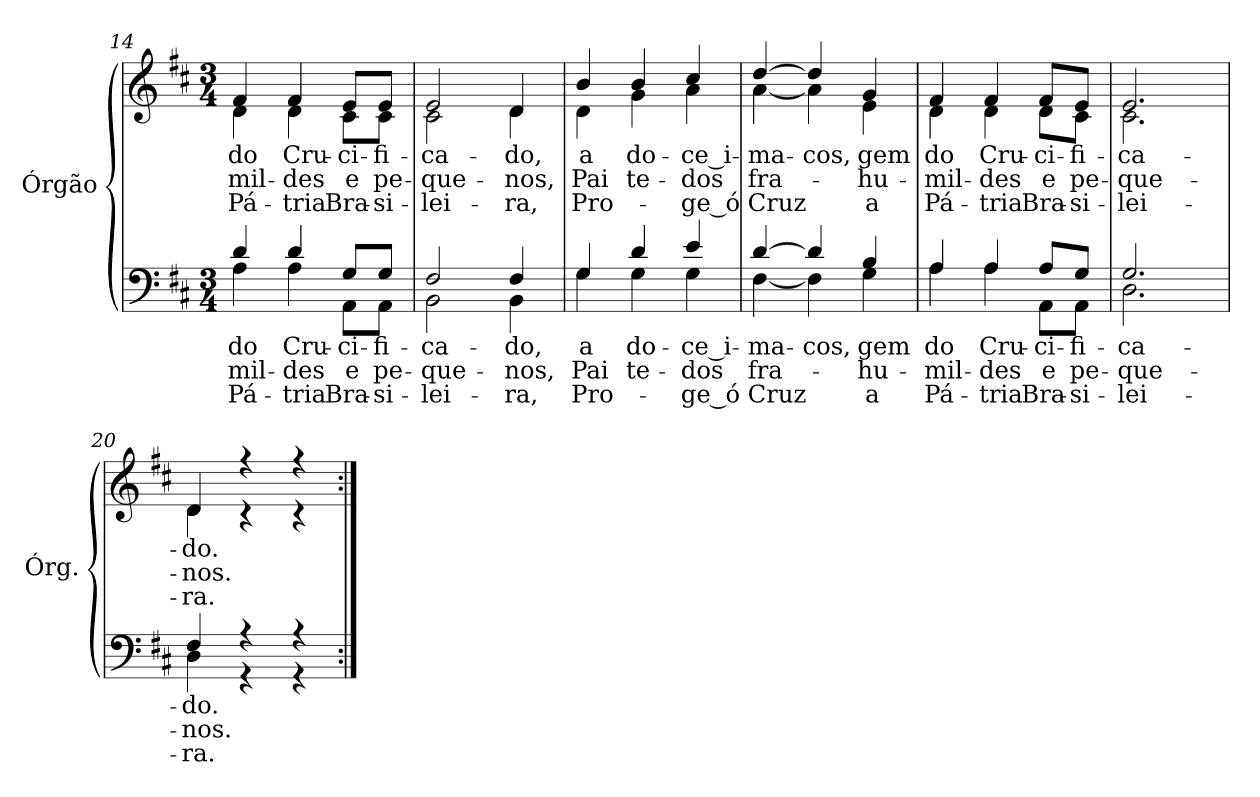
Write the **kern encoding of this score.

**kern	**text	**text	**text	**kern	**text	**text	**text
*part1	*part1	*part1	*part1	*part1	*part1	*part1	*part1
*staff2	*staff2	*staff2	*staff2	*staff1	*staff1	*staff1	*staff1
*I"Órgão	*	*	*	*	*	*	*
*I'Órg.	*	*	*	*	*	*	*
*clefF4	*	*	*	*clefG2	*	*	*
*k[f#c#]	*	*	*	*k[f#c#]	*	*	*
*D:	*	*	*	*D:	*	*	*
*M3/4	*	*	*	*M3/4	*	*	*
=14	=14	=14	=14	=14	=14	=14	=14
!	!LO:LY:b:color=#000000	!LO:LY:b:color=#000000	!LO:LY:b:color=#000000	!	!	!	!
*^	*	*	*	*	*	*	*
!	!	!	!	!	!	!LO:LY:b:color=#000000	!LO:LY:b:color=#000000	!LO:LY:b:color=#000000
*	*	*	*	*	*^	*	*	*
4di/	4Ai\	do	-mil-	Pá-	4f#i/	4di\	do	-mil-	Pá-
!	!	!LO:LY:b:color=#000000	!LO:LY:b:color=#000000	!LO:LY:b:color=#000000	!	!	!	!	!
!	!	!	!	!	!	!	!LO:LY:b:color=#000000	!LO:LY:b:color=#000000	!LO:LY:b:color=#000000
4di/	4Ai\	Cru-	-des	-tria	4f#i/	4di\	Cru-	-des	-tria
!	!	!LO:LY:b:color=#000000	!LO:LY:b:color=#000000	!LO:LY:b:color=#000000	!	!	!	!	!
!	!	!	!	!	!	!	!LO:LY:b:color=#000000	!LO:LY:b:color=#000000	!LO:LY:b:color=#000000
8Gi/L	8AAi\L	-ci-	e	Bra-	8ei/L	8c#i\L	-ci-	e	Bra-
!	!	!LO:LY:b:color=#000000	!LO:LY:b:color=#000000	!LO:LY:b:color=#000000	!	!	!	!	!
!	!	!	!	!	!	!	!LO:LY:b:color=#000000	!LO:LY:b:color=#000000	!LO:LY:b:color=#000000
8Gi/J	8AAi\J	-fi-	pe-	-si-	8ei/J	8c#i\J	-fi-	pe-	-si-
=15	=15	=15	=15	=15	=15	=15	=15	=15	=15
!	!	!LO:LY:b:color=#000000	!LO:LY:b:color=#000000	!LO:LY:b:color=#000000	!	!	!	!	!
!	!	!	!	!	!	!	!LO:LY:b:color=#000000	!LO:LY:b:color=#000000	!LO:LY:b:color=#000000
2F#i/	2BBi\	-ca-	-que-	-lei-	2ei/	2c#i\	-ca-	-que-	-lei-
!	!	!LO:LY:b:color=#000000	!LO:LY:b:color=#000000	!LO:LY:b:color=#000000	!	!	!	!	!
!	!	!	!	!	!	!	!LO:LY:b:color=#000000	!LO:LY:b:color=#000000	!LO:LY:b:color=#000000
4F#i/	4BBi\	-do,	-nos,	-ra,	4di/	4di\	-do,	-nos,	-ra,
=16	=16	=16	=16	=16	=16	=16	=16	=16	=16
!	!	!LO:LY:b:color=#000000	!LO:LY:b:color=#000000	!LO:LY:b:color=#000000	!	!	!	!	!
!	!	!	!	!	!	!	!LO:LY:b:color=#000000	!LO:LY:b:color=#000000	!LO:LY:b:color=#000000
4Gi/	4Gi\	a	Pai	Pro-	4bi/	4di\	a	Pai	Pro-
!	!	!LO:LY:b:color=#000000	!LO:LY:b:color=#000000	!	!	!	!	!	!
!	!	!	!	!	!	!	!LO:LY:b:color=#000000	!LO:LY:b:color=#000000	!
4di/	4Gi\	do-	-te-	.	4bi/	4gi\	do-	-te-	.
!	!	!LO:LY:b:color=#000000	!LO:LY:b:color=#000000	!LO:LY:b:color=#000000	!	!	!	!	!
!	!	!	!	!	!	!	!LO:LY:b:color=#000000	!LO:LY:b:color=#000000	!LO:LY:b:color=#000000
4ei/	4Gi\	-ce_i-	dos	-ge_ó	4cc#i/	4ai\	-ce_i-	dos	-ge_ó
=17	=17	=17	=17	=17	=17	=17	=17	=17	=17
!	!	!LO:LY:b:color=#000000	!LO:LY:b:color=#000000	!LO:LY:b:color=#000000	!	!	!	!	!
!	!	!	!	!	!	!	!LO:LY:b:color=#000000	!LO:LY:b:color=#000000	!LO:LY:b:color=#000000
[>4di/	[<4F#i\	-ma-	fra-	Cruz	[>4ddi/	[<4ai\	-ma-	fra-	Cruz
!	!	!LO:LY:b:color=#000000	!	!	!	!	!	!	!
!	!	!	!	!	!	!	!LO:LY:b:color=#000000	!	!
4di/]	4F#i\]	-cos,	.	.	4ddi/]	4ai\]	-cos,	.	.
!	!	!LO:LY:b:color=#000000	!LO:LY:b:color=#000000	!LO:LY:b:color=#000000	!	!	!	!	!
!	!	!	!	!	!	!	!LO:LY:b:color=#000000	!LO:LY:b:color=#000000	!LO:LY:b:color=#000000
4Bi/	4Gi\	-gem	hu-	a	4gi/	4ei\	-gem	hu-	a
=18	=18	=18	=18	=18	=18	=18	=18	=18	=18
!	!	!LO:LY:b:color=#000000	!LO:LY:b:color=#000000	!LO:LY:b:color=#000000	!	!	!	!	!
!	!	!	!	!	!	!	!LO:LY:b:color=#000000	!LO:LY:b:color=#000000	!LO:LY:b:color=#000000
4Ai/	4Ai\	do	-mil-	Pá-	4f#i/	4di\	do	-mil-	Pá-
!	!	!LO:LY:b:color=#000000	!LO:LY:b:color=#000000	!LO:LY:b:color=#000000	!	!	!	!	!
!	!	!	!	!	!	!	!LO:LY:b:color=#000000	!LO:LY:b:color=#000000	!LO:LY:b:color=#000000
4Ai/	4Ai\	Cru-	-des	-tria	4f#i/	4di\	Cru-	-des	-tria
!	!	!LO:LY:b:color=#000000	!LO:LY:b:color=#000000	!LO:LY:b:color=#000000	!	!	!	!	!
!	!	!	!	!	!	!	!LO:LY:b:color=#000000	!LO:LY:b:color=#000000	!LO:LY:b:color=#000000
8Ai/L	8AAi\L	-ci-	e	Bra-	8f#i/L	8di\L	-ci-	e	Bra-
!	!	!LO:LY:b:color=#000000	!LO:LY:b:color=#000000	!LO:LY:b:color=#000000	!	!	!	!	!
!	!	!	!	!	!	!	!LO:LY:b:color=#000000	!LO:LY:b:color=#000000	!LO:LY:b:color=#000000
8Gi/J	8AAi\J	-fi-	pe-	-si-	8ei/J	8c#i\J	-fi-	pe-	-si-
=19	=19	=19	=19	=19	=19	=19	=19	=19	=19
!	!	!LO:LY:b:color=#000000	!LO:LY:b:color=#000000	!LO:LY:b:color=#000000	!	!	!	!	!
!	!	!	!	!	!	!	!LO:LY:b:color=#000000	!LO:LY:b:color=#000000	!LO:LY:b:color=#000000
2.Gi/	2.Di\	-ca-	-que-	-lei-	2.ei/	2.c#i\	-ca-	-que-	-lei-
=20	=20	=20	=20	=20	=20	=20	=20	=20	=20
!	!	!LO:LY:b:color=#000000	!LO:LY:b:color=#000000	!LO:LY:b:color=#000000	!	!	!	!	!
!	!	!	!	!	!	!	!LO:LY:b:color=#000000	!LO:LY:b:color=#000000	!LO:LY:b:color=#000000
4F#i/	4Di\	-do.	-nos.	-ra.	4di/	4di\	-do.	-nos.	-ra.
4r	4r	.	.	.	4r	4r	.	.	.
4r	4r	.	.	.	4r	4r	.	.	.
*v	*v	*	*	*	*	*	*	*	*
*	*	*	*	*v	*v	*	*	*
=:|!	=:|!	=:|!	=:|!	=:|!	=:|!	=:|!	=:|!
*-	*-	*-	*-	*-	*-	*-	*-
